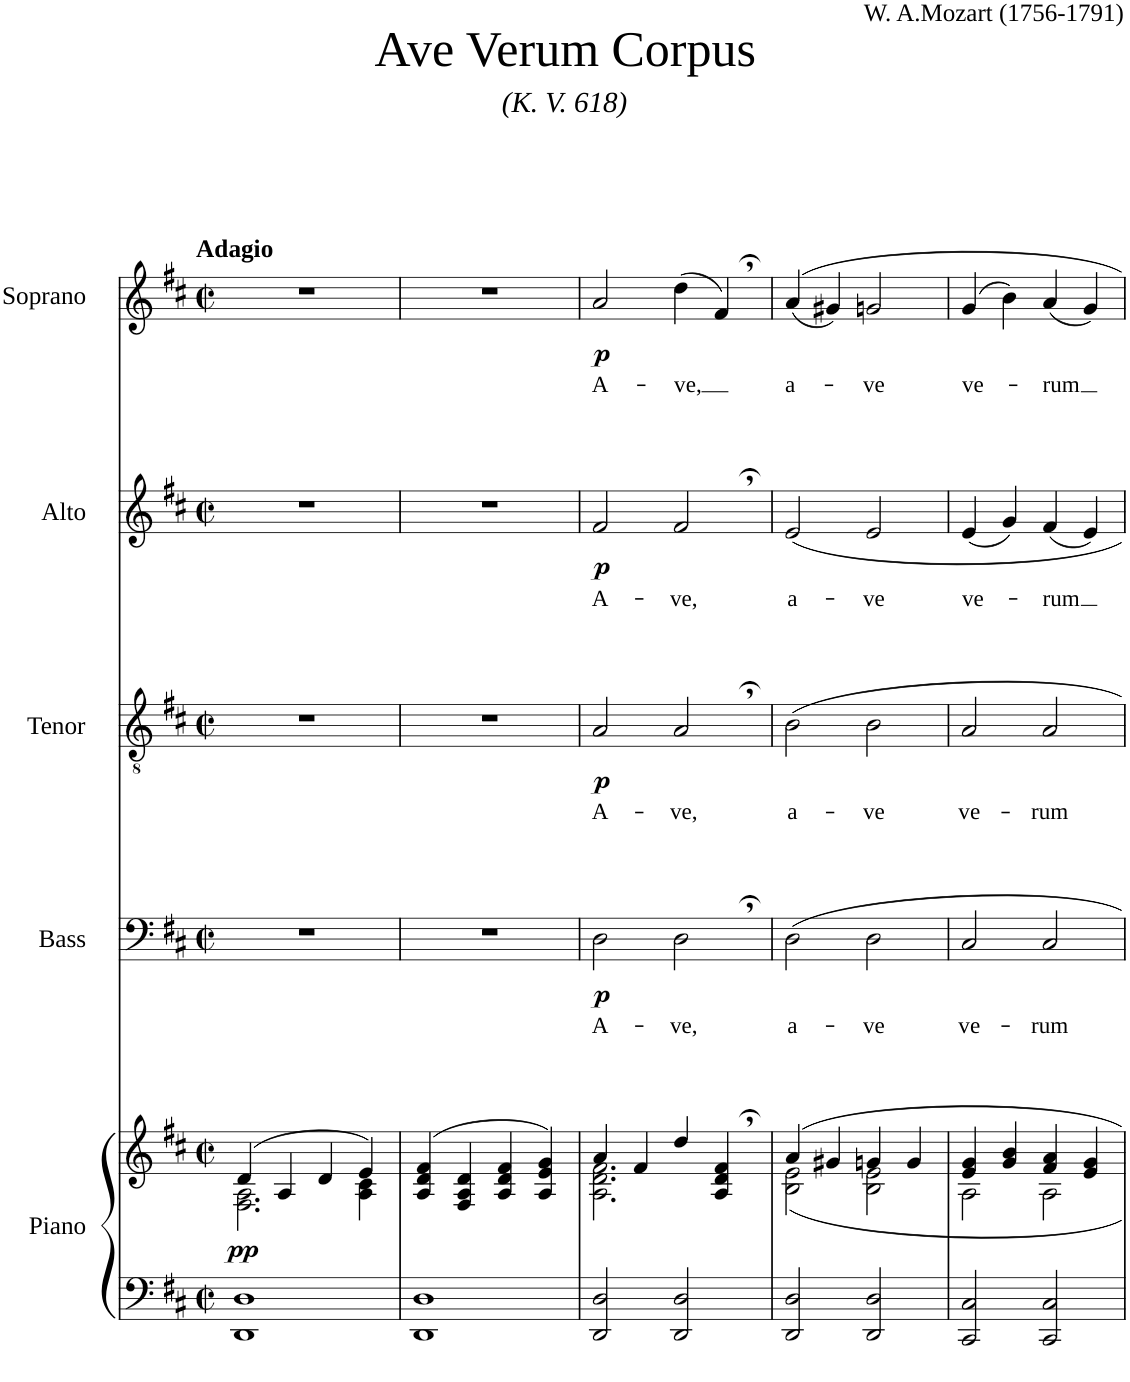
**kern	**kern	**dynam	**kern	**text	**dynam	**kern	**text	**dynam	**kern	**text	**dynam	**kern	**text	**dynam
*part5	*part5	*part5	*part4	*part4	*part4	*part3	*part3	*part3	*part2	*part2	*part2	*part1	*part1	*part1
*staff6	*staff5	*staff5/6	*staff4	*staff4	*staff4	*staff3	*staff3	*staff3	*staff2	*staff2	*staff2	*staff1	*staff1	*staff1
*I"Piano	*	*	*I"Bass	*	*	*I"Tenor	*	*	*I"Alto	*	*	*I"Soprano	*	*
*I'Pno.	*	*	*I'B.	*	*	*I'T.	*	*	*I'A.	*	*	*I'S.	*	*
*clefF4	*clefG2	*	*clefF4	*	*	*clefGv2	*	*	*clefG2	*	*	*clefG2	*	*
*k[f#c#]	*k[f#c#]	*	*k[f#c#]	*	*	*k[f#c#]	*	*	*k[f#c#]	*	*	*k[f#c#]	*	*
*M4/4	*M4/4	*	*M4/4	*	*	*M4/4	*	*	*M4/4	*	*	*M4/4	*	*
*met(c|)	*met(c|)	*	*met(c|)	*	*	*met(c|)	*	*	*met(c|)	*	*	*met(c|)	*	*
=1	=1	=1	=1	=1	=1	=1	=1	=1	=1	=1	=1	=1	=1	=1
*	*^	*	*	*	*	*	*	*	*	*	*	*	*	*
!	!	!	!	!	!	!	!	!	!	!	!	!	!LO:TX:a:B:t=Adagio	!	!
!	!	!	!LO:DY:b	!	!	!	!	!	!	!	!	!	!	!	!
1DD 1D	(>4d/	2.F#\ 2.A\	pp	1r	.	.	1r	.	.	1r	.	.	1r	.	.
.	4A/	.	.	.	.	.	.	.	.	.	.	.	.	.	.
.	4d/	.	.	.	.	.	.	.	.	.	.	.	.	.	.
.	4e/)	4A\ 4c#\	.	.	.	.	.	.	.	.	.	.	.	.	.
*	*v	*v	*	*	*	*	*	*	*	*	*	*	*	*	*
=2	=2	=2	=2	=2	=2	=2	=2	=2	=2	=2	=2	=2	=2	=2
1DD 1D	(>4A/ 4d/ 4f#/	.	1r	.	.	1r	.	.	1r	.	.	1r	.	.
.	4F#/ 4A/ 4d/	.	.	.	.	.	.	.	.	.	.	.	.	.
.	4A/ 4d/ 4f#/	.	.	.	.	.	.	.	.	.	.	.	.	.
.	4A/ 4e/ 4g/)	.	.	.	.	.	.	.	.	.	.	.	.	.
=3	=3	=3	=3	=3	=3	=3	=3	=3	=3	=3	=3	=3	=3	=3
*	*^	*	*	*	*	*	*	*	*	*	*	*	*	*
!	!	!	!	!	!LO:LY:b	!LO:DY:b	!	!LO:LY:b	!LO:DY:b	!	!LO:LY:b	!LO:DY:b	!	!LO:LY:b	!LO:DY:b
2DD/ 2D/	4a/	2.A\ 2.d\ 2.f#\	.	2D\	A-	p	2A/	A-	p	2f#/	A-	p	2a/	A-	p
.	4f#/	.	.	.	.	.	.	.	.	.	.	.	.	.	.
!	!	!	!	!	!LO:LY:b	!	!	!LO:LY:b	!	!	!LO:LY:b	!	!	!LO:LY:b	!
2DD/ 2D/	4dd/	.	.	2D,\	-ve,	.	2A,/	-ve,	.	2f#,/	-ve,	.	(4dd\	-ve,	.
.	4A/, 4d/, 4f#/,	4ryy	.	.	.	.	.	.	.	.	.	.	4f#,/)	.	.
=4	=4	=4	=4	=4	=4	=4	=4	=4	=4	=4	=4	=4	=4	=4	=4
!	!	!	!	!	!LO:LY:b	!	!	!LO:LY:b	!	!	!LO:LY:b	!	!	!LO:LY:b	!
2DD/ 2D/	4a/	2B\ 2e\	.	2D\	a-	.	2B\	a-	.	2e/	a-	.	(4a/	a-	.
.	4g#X/	.	.	.	.	.	.	.	.	.	.	.	4g#X/)	.	.
!	!	!	!	!	!LO:LY:b	!	!	!LO:LY:b	!	!	!LO:LY:b	!	!	!LO:LY:b	!
2DD/ 2D/	4gn/	2B\ 2e\	.	2D\	-ve	.	2B\	-ve	.	2e/	-ve	.	2gn/	-ve	.
.	4g/	.	.	.	.	.	.	.	.	.	.	.	.	.	.
=5	=5	=5	=5	=5	=5	=5	=5	=5	=5	=5	=5	=5	=5	=5	=5
!	!	!	!	!	!LO:LY:b	!	!	!LO:LY:b	!	!	!LO:LY:b	!	!	!LO:LY:b	!
2CC#/ 2C#/	4e/ 4g/	2A\	.	2C#/	ve-	.	2A/	ve-	.	(4e/	ve-	.	(4g/	ve-	.
.	4g/ 4b/	.	.	.	.	.	.	.	.	4g/)	.	.	4b\)	.	.
!	!	!	!	!	!LO:LY:b	!	!	!LO:LY:b	!	!	!LO:LY:b	!	!	!LO:LY:b	!
2CC#/ 2C#/	4f#/ 4a/	2A\	.	2C#/	-rum	.	2A/	-rum	.	(4f#/	-rum	.	(4a/	-rum	.
.	4e/ 4g/	.	.	.	.	.	.	.	.	4e/)	.	.	4g/)	.	.
*	*v	*v	*	*	*	*	*	*	*	*	*	*	*	*	*
=	=	=	=	=	=	=	=	=	=	=	=	=	=	=
*-	*-	*-	*-	*-	*-	*-	*-	*-	*-	*-	*-	*-	*-	*-
